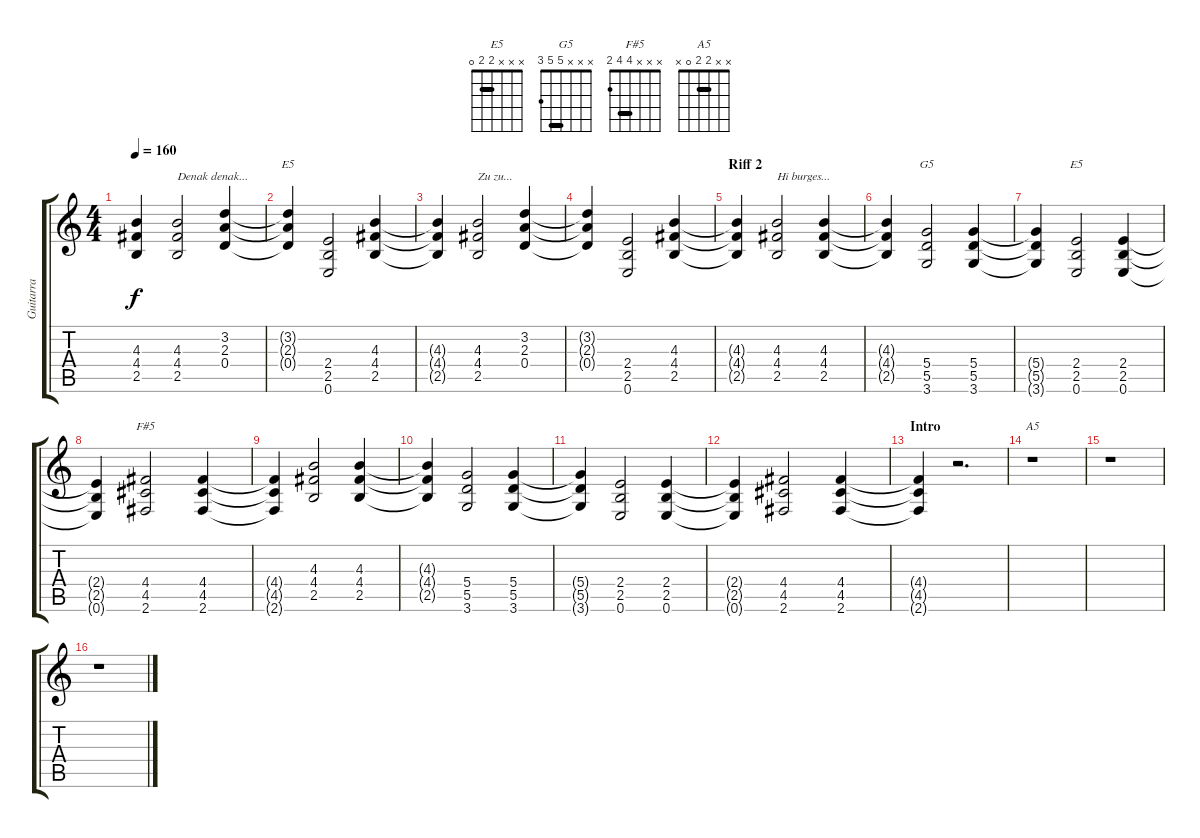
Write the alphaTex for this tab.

\track ("Guitarra" "Guitarra") {instrument distortionguitar}
\staff {score tabs}
\tuning (E4 B3 G3 D3 A2 E2) {hide}
\chord ("E5" x x x x x x)
\chord ("G5" x x x 5 5 3) {barre 5}
\chord ("E5" x x x 2 2 0) {barre 2}
\chord ("F#5" x x x 4 4 2) {barre 4}
\chord ("A5" x x 2 2 0 x) {barre 2}
\ts (4 4)
\tempo 160
\clef g2
\ks c
(4.3{t} 4.4{t} 2.5{t}).4{dy f} (4.3 4.4 2.5).2{txt "Denak denak..."} (3.2 2.3 0.4).4 |
(3.2{t} 2.3{t} 0.4{t}).4{ch "E5"} (2.4 2.5 0.6).2 (4.3 4.4 2.5).4 |
(4.3{t} 4.4{t} 2.5{t}).4 (4.3 4.4 2.5).2{txt "Zu zu..."} (3.2 2.3 0.4).4 |
(3.2{t} 2.3{t} 0.4{t}).4 (2.4 2.5 0.6).2 (4.3 4.4 2.5).4 |
\section ("" "Riff 2")
(4.3{t} 4.4{t} 2.5{t}).4 (4.3 4.4 2.5).2{txt "Hi burges..."} (4.3 4.4 2.5).4 |
(4.3{t} 4.4{t} 2.5{t}).4 (5.4 5.5 3.6).2{ch "G5"} (5.4 5.5 3.6).4 |
(5.4{t} 5.5{t} 3.6{t}).4 (2.4 2.5 0.6).2{ch "E5"} (2.4 2.5 0.6).4 |
(2.4{t} 2.5{t} 0.6{t}).4 (4.4 4.5 2.6).2{ch "F#5"} (4.4 4.5 2.6).4 |
(4.4{t} 4.5{t} 2.6{t}).4 (4.3 4.4 2.5).2 (4.3 4.4 2.5).4 |
(4.3{t} 4.4{t} 2.5{t}).4 (5.4 5.5 3.6).2 (5.4 5.5 3.6).4 |
(5.4{t} 5.5{t} 3.6{t}).4 (2.4 2.5 0.6).2 (2.4 2.5 0.6).4 |
(2.4{t} 2.5{t} 0.6{t}).4 (4.4 4.5 2.6).2 (4.4 4.5 2.6).4 |
\section ("" "Intro")
(4.4{t} 4.5{t} 2.6{t}).4 r.2{d} |
r.1{ch "A5"} |
r.1 |
r.1
